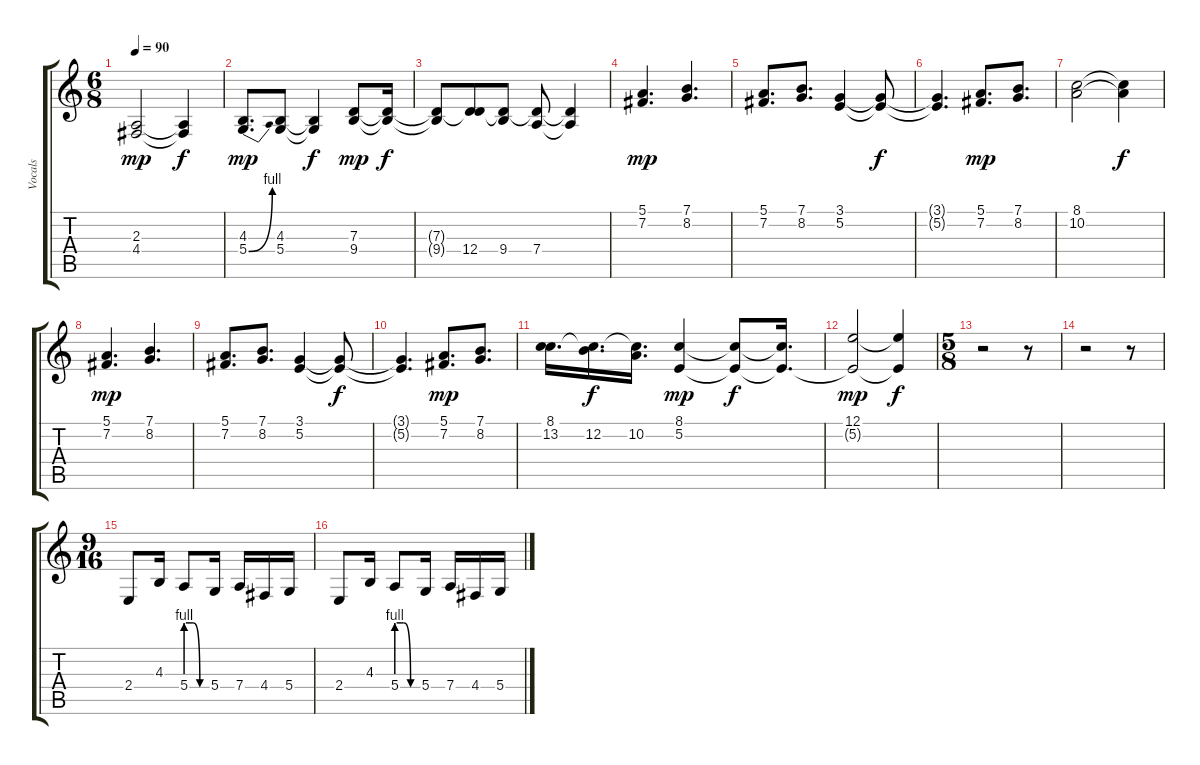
\track ("Vocals" "Vocals") {instrument cello}
\staff {score tabs}
\tuning (E4 B3 G3 D3 A2 E2) {hide}
\ts (6 8)
\tempo 90
\clef g2
\ks c
(2.3 4.4).2{dy mp} (2.3{t} 4.4{t}).4{dy f} |
(4.3 5.4{be (bend 0 0 60 4)}).8{d dy mp} (4.3 5.4).8 (4.3{t} 5.4{t}).4{dy f} (7.3 9.4).8{dy mp} (7.3{t} 9.4{t}).16{dy f} |
(7.3{t} 9.4{t}).8 (7.3{t} 12.4).8 (7.3{t} 9.4).8 (7.3{t} 7.4).8 (7.3{t} 7.4{t}).4 |
(5.1 7.2).4{d dy mp} (7.1 8.2).4{d} |
(5.1 7.2).8{d} (7.1 8.2).8{d} (3.1 5.2).4 (3.1{t} 5.2{t}).8{dy f} |
(3.1{t} 5.2{t}).4{d} (5.1 7.2).8{d dy mp} (7.1 8.2).8{d} |
(8.1 10.2).2 (8.1{t} 10.2{t}).4{dy f} |
(5.1 7.2).4{d dy mp} (7.1 8.2).4{d} |
(5.1 7.2).8{d} (7.1 8.2).8{d} (3.1 5.2).4 (3.1{t} 5.2{t}).8{dy f} |
(3.1{t} 5.2{t}).4{d} (5.1 7.2).8{d dy mp} (7.1 8.2).8{d} |
(8.1 13.2).16{d} (8.1{t} 12.2).16{d dy f} (8.1{t} 10.2).16{d} (8.1 5.2).4{dy mp} (8.1{t} 5.2{t}).8{dy f} (8.1{t} 5.2{t}).16{d} |
(12.1 5.2{t}).2{dy mp} (12.1{t} 5.2{t}).4{dy f} |
\ts (5 8)
r.2 r.8 |
r.2 r.8 |
\ts (9 16)
2.4.8 4.3.16 5.4{be (custom 0 4 20 4 40 0 60 0)}.8 5.4.16 7.4.16 4.4.16 5.4.16 |
2.4.8 4.3.16 5.4{be (custom 0 4 20 4 40 0 60 0)}.8 5.4.16 7.4.16 4.4.16 5.4.16
